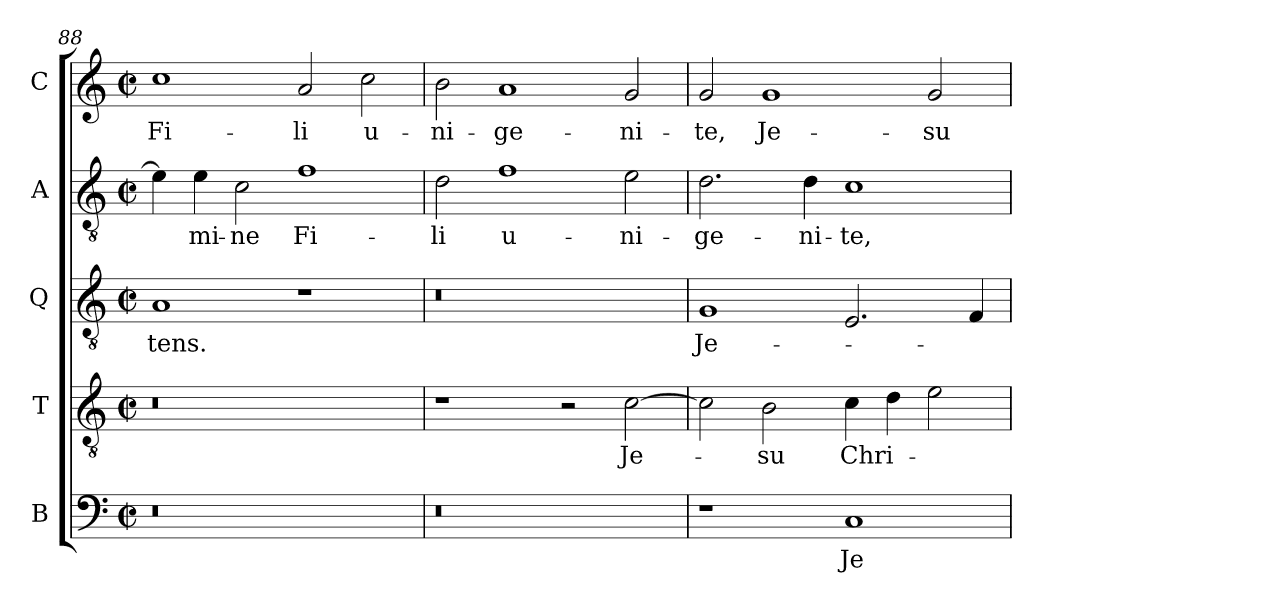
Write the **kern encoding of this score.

**kern	**text	**kern	**text	**kern	**text	**kern	**text	**kern	**text
*part5	*part5	*part4	*part4	*part3	*part3	*part2	*part2	*part1	*part1
*staff5	*staff5	*staff4	*staff4	*staff3	*staff3	*staff2	*staff2	*staff1	*staff1
*I"B	*	*I"T	*	*I"Q	*	*I"A	*	*I"C	*
*I'B	*	*I'T	*	*I'Q	*	*I'A	*	*I'C	*
*clefF4	*	*clefGv2	*	*clefGv2	*	*clefGv2	*	*clefG2	*
*M2/2	*	*M2/2	*	*M2/2	*	*M2/2	*	*M2/2	*
*met(c|)	*	*met(c|)	*	*met(c|)	*	*met(c|)	*	*met(c|)	*
=88	=88	=88	=88	=88	=88	=88	=88	=88	=88
!	!	!	!	!	!LO:LY:b:cj	!	!	!	!LO:LY:b:cj
0r	.	0r	.	1A	-tens.	4e\]	.	1cc	Fi-
!	!	!	!	!	!	!	!LO:LY:b	!	!
.	.	.	.	.	.	4e\	-mi-	.	.
!	!	!	!	!	!	!	!LO:LY:b:rj	!	!
.	.	.	.	.	.	2c\	-ne	.	.
!	!	!	!	!	!	!	!LO:LY:b:cj	!	!LO:LY:b:cj
.	.	.	.	1r	.	1f	Fi-	2a/	-li
!	!	!	!	!	!	!	!	!	!LO:LY:b:cj
.	.	.	.	.	.	.	.	2cc\	u-
=89	=89	=89	=89	=89	=89	=89	=89	=89	=89
!	!	!	!	!	!	!	!LO:LY:b:cj	!	!LO:LY:b:cj
0r	.	1r	.	0r	.	2d\	-li	2b\	-ni-
!	!	!	!	!	!	!	!LO:LY:b:rj	!	!LO:LY:b:cj
.	.	.	.	.	.	1f	u-	1a	-ge-
.	.	2r	.	.	.	.	.	.	.
!	!	!	!LO:LY:b:cj	!	!	!	!LO:LY:b:cj	!	!LO:LY:b:cj
.	.	[>2c\	Je-	.	.	2e\	-ni-	2g/	-ni-
=90	=90	=90	=90	=90	=90	=90	=90	=90	=90
!	!	!	!	!	!LO:LY:b:cj	!	!LO:LY:b:cj	!	!LO:LY:b:cj
1r	.	2c\]	.	1G	Je-	2.d\	-ge-	2g/	-te,
!	!	!	!LO:LY:b:cj	!	!	!	!	!	!LO:LY:b:cj
.	.	2B\	-su	.	.	.	.	1g	Je-
!	!	!	!	!	!	!	!LO:LY:b:cj	!	!
.	.	.	.	.	.	4d\	-ni-	.	.
!	!LO:LY:b:cj	!	!LO:LY:b:cj	!	!	!	!LO:LY:b:cj	!	!
1C	Je-	4c\	Chri-	2.E/	.	1c	-te,	.	.
.	.	4d\	.	.	.	.	.	.	.
!	!	!	!	!	!	!	!	!	!LO:LY:b:cj
.	.	2e\	.	.	.	.	.	2g/	-su
.	.	.	.	4F/	.	.	.	.	.
=	=	=	=	=	=	=	=	=	=
*-	*-	*-	*-	*-	*-	*-	*-	*-	*-
